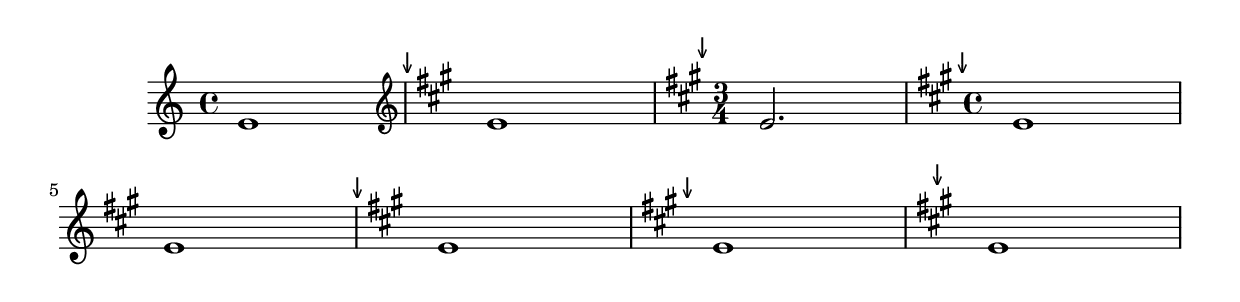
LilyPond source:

%% Do not edit this file; it is auto-generated from LSR http://lsr.dsi.unimi.it
%% This file is in the public domain.
\version "2.12.3"

\header {
  lsrtags = "text"

  texidoces = "
Si están especificadas, las marcas de texto se pueden alinear con
objetos de notación distintos a las líneas divisorias.  Entre estos
objetos se encuentran @code{ambitus}, @code{breathing-sign},
@code{clef}, @code{custos}, @code{staff-bar}, @code{left-edge},
@code{key-cancellation}, @code{key-signature} y @code{time-signature}.

En estos casos, las marcas de texto se centran horizontalmente sobre
el objeto, aunque esto se puede cambiar, como se muestra en la segunda
línea de este ejemplo (en una partitura con varios pentagramas, se
debe hacer este ajuste para todos los pentagramas).

"
  doctitlees = "Alinear marcas con varios objetos de notación"

  texidoc = "
If specified, text marks may be aligned with notation objects other
than bar lines.  These objects include @code{ambitus},
@code{breathing-sign}, @code{clef}, @code{custos}, @code{staff-bar},
@code{left-edge}, @code{key-cancellation}, @code{key-signature}, and
@code{time-signature}.



In such cases, text marks will be horizontally centered above the
object. However this can be changed, as demonstrated on the second line
of this example (in a score with multiple staves, this setting should
be done for all the staves).



"
  doctitle = "Aligning marks with various notation objects"
} % begin verbatim

\relative c' {
  e1
  
  % the RehearsalMark will be centered above the Clef
  \override Score.RehearsalMark #'break-align-symbols = #'(clef)
  \key a \major
  \clef treble
  \mark "↓"
  e1
  
  % the RehearsalMark will be centered above the TimeSignature
  \override Score.RehearsalMark #'break-align-symbols = #'(time-signature)
  \key a \major
  \clef treble
  \time 3/4
  \mark "↓"
  e2.
  
  % the RehearsalMark will be centered above the KeySignature
  \override Score.RehearsalMark #'break-align-symbols = #'(key-signature)
  \key a \major
  \clef treble
  \time 4/4
  \mark "↓"
  e1

  \break
  e1
  
  % the RehearsalMark will be aligned with the left edge of the KeySignature
  \once \override Score.KeySignature #'break-align-anchor-alignment = #LEFT
  \mark "↓"
  \key a \major
  e1
  
  % the RehearsalMark will be aligned with the right edge of the KeySignature
  \once \override Score.KeySignature #'break-align-anchor-alignment = #RIGHT
  \key a \major
  \mark "↓"
  e1
  
  % the RehearsalMark will be aligned with the left edge of the KeySignature
  % and then shifted right by one unit.
  \once \override Score.KeySignature #'break-align-anchor = #1
  \key a \major
  \mark "↓"
  e1
}
